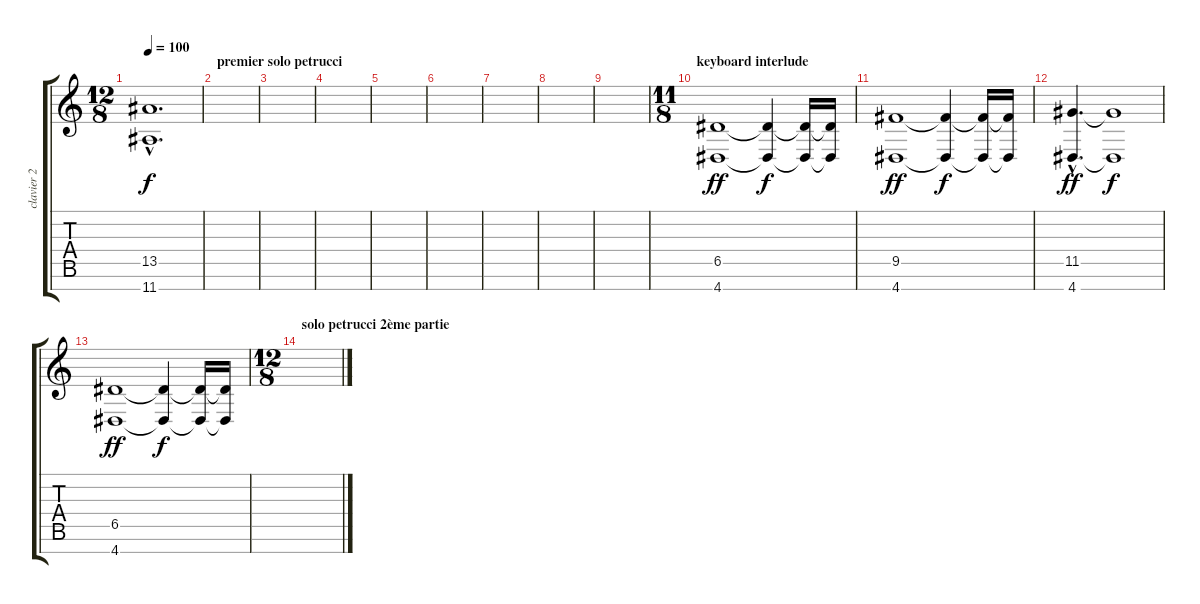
\track ("clavier 2" "clavier 2") {instrument distortionguitar}
\staff {score tabs}
\tuning (E4 B3 G3 D3 A2 E2 B1) {hide}
\ts (12 8)
\tempo 100
\clef g2
\ks c
(13.5{hac t} 11.7{hac t}).1{d dy f} |
\section ("" "premier solo petrucci")
|
|
|
|
|
|
|
|
\ts (11 8)
\section ("" "keyboard interlude")
(6.5 4.7).1{dy ff instrument lead8bassandlead} (6.5{t} 4.7{t}).4{dy f} (6.5{t} 4.7{t}).16 (6.5{t} 4.7{t}).16 |
(9.5 4.7).1{dy ff instrument lead8bassandlead} (9.5{t} 4.7{t}).4{dy f} (9.5{t} 4.7{t}).16 (9.5{t} 4.7{t}).16 |
(11.5{hac} 4.7{hac}).4{d dy ff instrument lead8bassandlead} (11.5{t} 4.7{t}).1{dy f} |
(6.5 4.7).1{dy ff instrument lead8bassandlead} (6.5{t} 4.7{t}).4{dy f} (6.5{t} 4.7{t}).16 (6.5{t} 4.7{t}).16 |
\ts (12 8)
\section ("" "solo petrucci 2ème partie")
